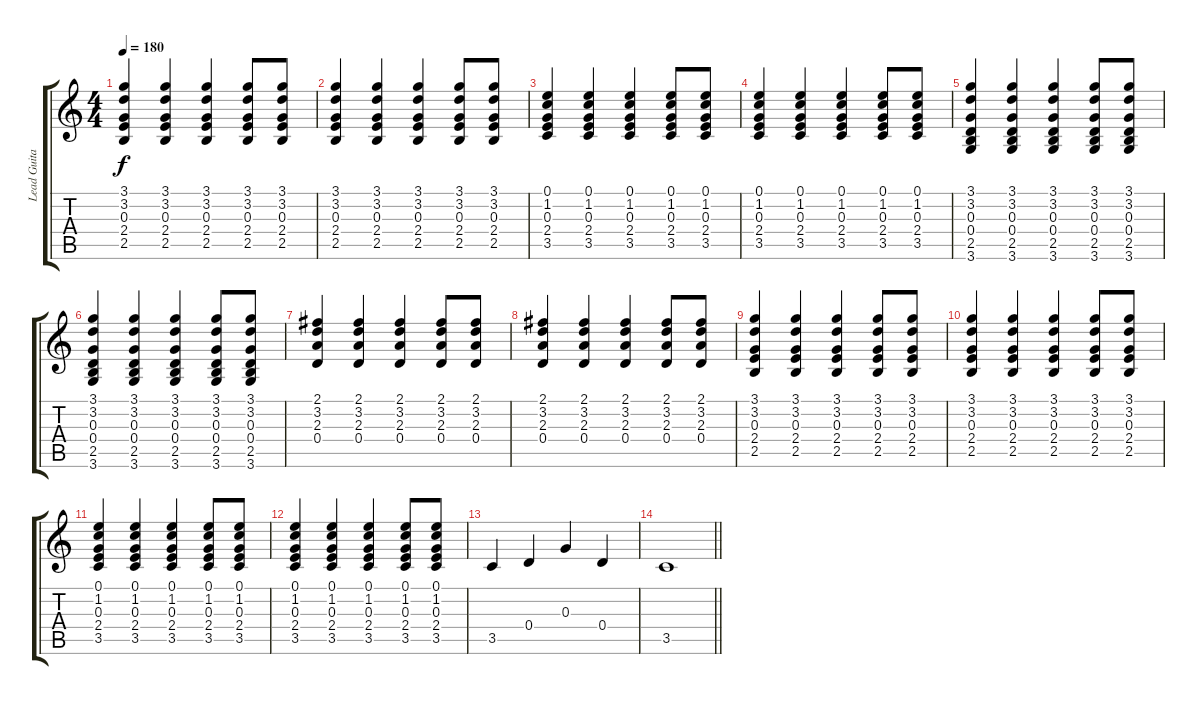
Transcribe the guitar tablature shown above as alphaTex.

\track ("Lead Guitar" "Lead Guita") {instrument acousticguitarsteel}
\staff {score tabs}
\tuning (E4 B3 G3 D3 A2 E2) {hide}
\ts (4 4)
\tempo 180
\clef g2
\ks c
(3.1 3.2 0.3 2.4 2.5).4{dy f} (3.1 3.2 0.3 2.4 2.5).4 (3.1 3.2 0.3 2.4 2.5).4 (3.1 3.2 0.3 2.4 2.5).8 (3.1 3.2 0.3 2.4 2.5).8 |
(3.1 3.2 0.3 2.4 2.5).4 (3.1 3.2 0.3 2.4 2.5).4 (3.1 3.2 0.3 2.4 2.5).4 (3.1 3.2 0.3 2.4 2.5).8 (3.1 3.2 0.3 2.4 2.5).8 |
(0.1 1.2 0.3 2.4 3.5).4 (0.1 1.2 0.3 2.4 3.5).4 (0.1 1.2 0.3 2.4 3.5).4 (0.1 1.2 0.3 2.4 3.5).8 (0.1 1.2 0.3 2.4 3.5).8 |
(0.1 1.2 0.3 2.4 3.5).4 (0.1 1.2 0.3 2.4 3.5).4 (0.1 1.2 0.3 2.4 3.5).4 (0.1 1.2 0.3 2.4 3.5).8 (0.1 1.2 0.3 2.4 3.5).8 |
(3.1 3.2 0.3 0.4 2.5 3.6).4 (3.1 3.2 0.3 0.4 2.5 3.6).4 (3.1 3.2 0.3 0.4 2.5 3.6).4 (3.1 3.2 0.3 0.4 2.5 3.6).8 (3.1 3.2 0.3 0.4 2.5 3.6).8 |
(3.1 3.2 0.3 0.4 2.5 3.6).4 (3.1 3.2 0.3 0.4 2.5 3.6).4 (3.1 3.2 0.3 0.4 2.5 3.6).4 (3.1 3.2 0.3 0.4 2.5 3.6).8 (3.1 3.2 0.3 0.4 2.5 3.6).8 |
(2.1 3.2 2.3 0.4).4 (2.1 3.2 2.3 0.4).4 (2.1 3.2 2.3 0.4).4 (2.1 3.2 2.3 0.4).8 (2.1 3.2 2.3 0.4).8 |
(2.1 3.2 2.3 0.4).4 (2.1 3.2 2.3 0.4).4 (2.1 3.2 2.3 0.4).4 (2.1 3.2 2.3 0.4).8 (2.1 3.2 2.3 0.4).8 |
(3.1 3.2 0.3 2.4 2.5).4 (3.1 3.2 0.3 2.4 2.5).4 (3.1 3.2 0.3 2.4 2.5).4 (3.1 3.2 0.3 2.4 2.5).8 (3.1 3.2 0.3 2.4 2.5).8 |
(3.1 3.2 0.3 2.4 2.5).4 (3.1 3.2 0.3 2.4 2.5).4 (3.1 3.2 0.3 2.4 2.5).4 (3.1 3.2 0.3 2.4 2.5).8 (3.1 3.2 0.3 2.4 2.5).8 |
(0.1 1.2 0.3 2.4 3.5).4 (0.1 1.2 0.3 2.4 3.5).4 (0.1 1.2 0.3 2.4 3.5).4 (0.1 1.2 0.3 2.4 3.5).8 (0.1 1.2 0.3 2.4 3.5).8 |
(0.1 1.2 0.3 2.4 3.5).4 (0.1 1.2 0.3 2.4 3.5).4 (0.1 1.2 0.3 2.4 3.5).4 (0.1 1.2 0.3 2.4 3.5).8 (0.1 1.2 0.3 2.4 3.5).8 |
3.5.4 0.4.4 0.3.4 0.4.4 |
\barLineRight lightlight
3.5.1
